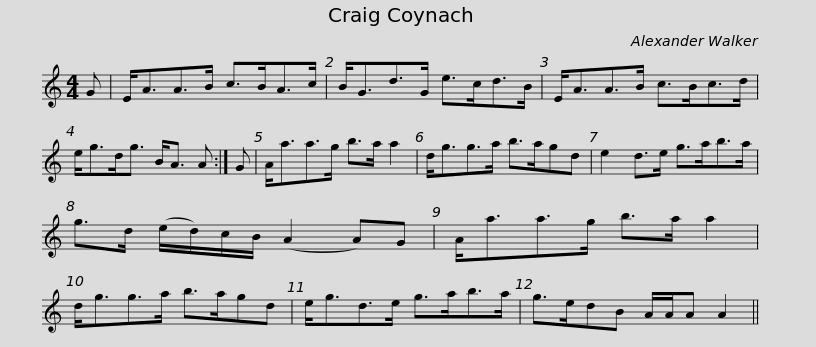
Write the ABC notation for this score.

X:1
L:1/8
M:4/4
I:linebreak $
K:C
V:1 treble
V:1
 G | E<AA>B c>BA>c | B<Gd>G e>cd>B | E<AA>B c>Bc>d | e<gd<g B<A A :| %5
 G |$ A<aa>g b>a a2 | d<gg>a b>agd | e2 d>e g>ab>a | g>d (e/d/)c/B/ (A2 A)G | %10
 A<aa>g b>a a2 |$ d<gg>a b>agd | e<gd>e g>ab>a | g>edB A/A/A A2 || %14
